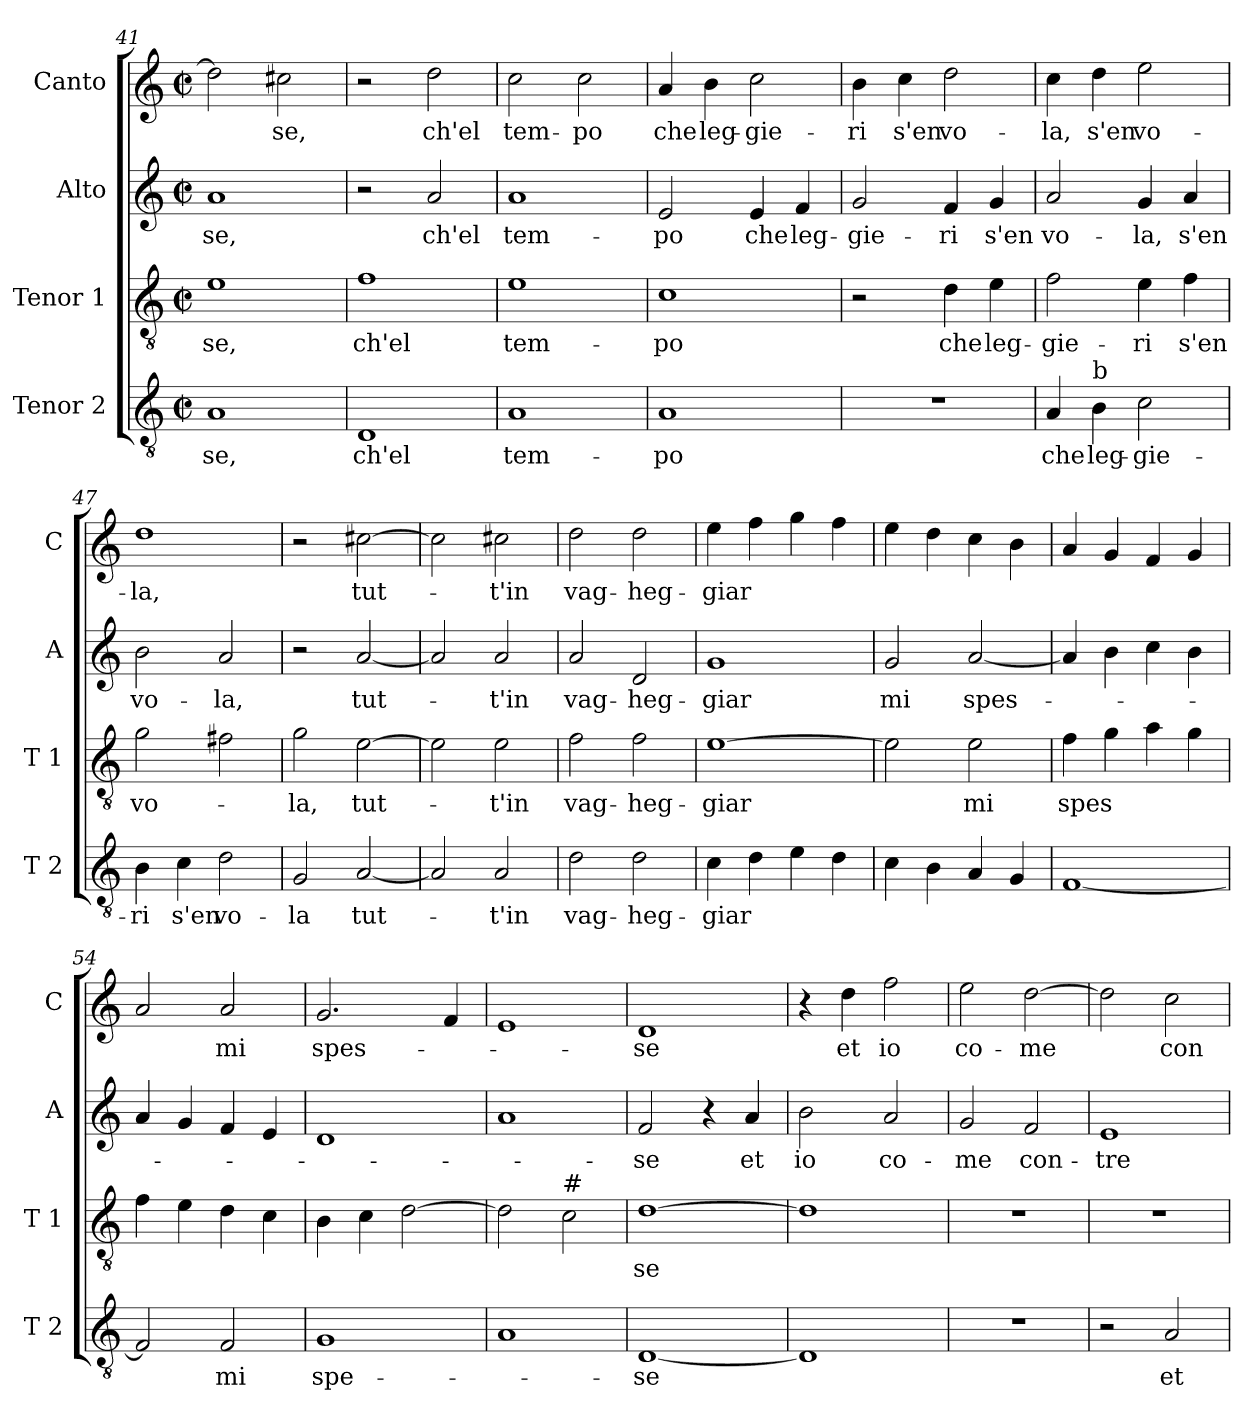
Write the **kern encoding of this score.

**kern	**text	**kern	**text	**kern	**text	**kern	**text
*part4	*part4	*part3	*part3	*part2	*part2	*part1	*part1
*staff4	*staff4	*staff3	*staff3	*staff2	*staff2	*staff1	*staff1
*I"Tenor 2	*	*I"Tenor 1	*	*I"Alto	*	*I"Canto	*
*I'T 2	*	*I'T 1	*	*I'A	*	*I'C	*
*clefGv2	*	*clefGv2	*	*clefG2	*	*clefG2	*
*k[]	*	*k[]	*	*k[]	*	*k[]	*
*C:	*	*C:	*	*C:	*	*C:	*
*M2/2	*	*M2/2	*	*M2/2	*	*M2/2	*
*met(c|)	*	*met(c|)	*	*met(c|)	*	*met(c|)	*
=41	=41	=41	=41	=41	=41	=41	=41
!	!LO:LY:b	!	!LO:LY:b	!	!LO:LY:b	!	!
1A	-se,	1e	-se,	1a	-se,	2dd\]	.
!	!	!	!	!	!	!	!LO:LY:b
.	.	.	.	.	.	2cc#X\	-se,
!!LO:PB:g=z
=42	=42	=42	=42	=42	=42	=42	=42
!	!LO:LY:b	!	!LO:LY:b	!	!	!	!
1D	ch'el	1f	ch'el	2r	.	2r	.
!	!	!	!	!	!LO:LY:b	!	!LO:LY:b
.	.	.	.	2a/	ch'el	2dd\	ch'el
=43	=43	=43	=43	=43	=43	=43	=43
!	!LO:LY:b	!	!LO:LY:b	!	!LO:LY:b	!	!LO:LY:b
1A	tem-	1e	tem-	1a	tem-	2cc\	tem-
!	!	!	!	!	!	!	!LO:LY:b
.	.	.	.	.	.	2cc\	-po
=44	=44	=44	=44	=44	=44	=44	=44
!	!LO:LY:b	!	!LO:LY:b	!	!LO:LY:b	!	!LO:LY:b
1A	-po	1c	-po	2e/	-po	4a/	che
!	!	!	!	!	!	!	!LO:LY:b
.	.	.	.	.	.	4b\	leg-
!	!	!	!	!	!LO:LY:b	!	!LO:LY:b
.	.	.	.	4e/	che	2cc\	-gie-
!	!	!	!	!	!LO:LY:b	!	!
.	.	.	.	4f/	leg-	.	.
=45	=45	=45	=45	=45	=45	=45	=45
!	!	!	!	!	!LO:LY:b	!	!LO:LY:b
1r	.	2r	.	2g/	-gie-	4b\	-ri
!	!	!	!	!	!	!	!LO:LY:b
.	.	.	.	.	.	4cc\	s'en
!	!	!	!LO:LY:b	!	!LO:LY:b	!	!LO:LY:b
.	.	4d\	che	4f/	-ri	2dd\	vo-
!	!	!	!LO:LY:b	!	!LO:LY:b	!	!
.	.	4e\	leg-	4g/	s'en	.	.
=46	=46	=46	=46	=46	=46	=46	=46
!	!LO:LY:b	!	!LO:LY:b	!	!LO:LY:b	!	!LO:LY:b
4A/	che	2f\	-gie-	2a/	vo-	4cc\	-la,
!LO:TX:a:t=b	!	!	!	!	!	!	!
!	!LO:LY:b	!	!	!	!	!	!LO:LY:b
4B\	leg-	.	.	.	.	4dd\	s'en
!	!LO:LY:b	!	!LO:LY:b	!	!LO:LY:b	!	!LO:LY:b
2c\	-gie-	4e\	-ri	4g/	-la,	2ee\	vo-
!	!	!	!LO:LY:b	!	!LO:LY:b	!	!
.	.	4f\	s'en	4a/	s'en	.	.
=47	=47	=47	=47	=47	=47	=47	=47
!	!LO:LY:b	!	!LO:LY:b	!	!LO:LY:b	!	!LO:LY:b
4B\	-ri	2g\	vo-	2b\	vo-	1dd	-la,
!	!LO:LY:b	!	!	!	!	!	!
4c\	s'en	.	.	.	.	.	.
!	!LO:LY:b	!	!	!	!LO:LY:b	!	!
2d\	vo-	2f#X\	.	2a/	-la,	.	.
!!LO:LB:g=z
=48	=48	=48	=48	=48	=48	=48	=48
!	!LO:LY:b	!	!LO:LY:b	!	!	!	!
2G/	-la	2g\	-la,	2r	.	2r	.
!	!LO:LY:b	!	!LO:LY:b	!	!LO:LY:b	!	!LO:LY:b
[2A/	tut-	[2e\	tut-	[2a/	tut-	[2cc#X\	tut-
=49	=49	=49	=49	=49	=49	=49	=49
2A/]	.	2e\]	.	2a/]	.	2cc#\]	.
!	!LO:LY:b	!	!LO:LY:b	!	!LO:LY:b	!	!LO:LY:b
2A/	-t'in	2e\	-t'in	2a/	-t'in	2cc#X\	-t'in
=50	=50	=50	=50	=50	=50	=50	=50
!	!LO:LY:b	!	!LO:LY:b	!	!LO:LY:b	!	!LO:LY:b
2d\	vag-	2f\	vag-	2a/	vag-	2dd\	vag-
!	!LO:LY:b	!	!LO:LY:b	!	!LO:LY:b	!	!LO:LY:b
2d\	-heg-	2f\	-heg-	2d/	-heg-	2dd\	-heg-
=51	=51	=51	=51	=51	=51	=51	=51
!	!LO:LY:b	!	!LO:LY:b	!	!LO:LY:b	!	!LO:LY:b
4c\	-giar	[1e	-giar	1g	-giar	4ee\	-giar
4d\	.	.	.	.	.	4ff\	.
4e\	.	.	.	.	.	4gg\	.
4d\	.	.	.	.	.	4ff\	.
=52	=52	=52	=52	=52	=52	=52	=52
!	!	!	!	!	!LO:LY:b	!	!
4c\	.	2e\]	.	2g/	mi	4ee\	.
4B\	.	.	.	.	.	4dd\	.
!	!	!	!LO:LY:b	!	!LO:LY:b	!	!
4A/	.	2e\	mi	[2a/	spes-	4cc\	.
4G/	.	.	.	.	.	4b\	.
=53	=53	=53	=53	=53	=53	=53	=53
!	!	!	!LO:LY:b	!	!	!	!
[1F	.	4f\	spes	4a/]	.	4a/	.
.	.	4g\	.	4b\	.	4g/	.
.	.	4a\	.	4cc\	.	4f/	.
.	.	4g\	.	4b\	.	4g/	.
!!LO:LB:g=z
=54	=54	=54	=54	=54	=54	=54	=54
2F/]	.	4f\	.	4a/	.	2a/	.
.	.	4e\	.	4g/	.	.	.
!	!LO:LY:b	!	!	!	!	!	!LO:LY:b
2F/	mi	4d\	.	4f/	.	2a/	mi
.	.	4c\	.	4e/	.	.	.
=55	=55	=55	=55	=55	=55	=55	=55
!	!LO:LY:b	!	!	!	!	!	!LO:LY:b
1G	spe-	4B\	.	1d	.	2.g/	spes-
.	.	4c\	.	.	.	.	.
.	.	[2d\	.	.	.	.	.
.	.	.	.	.	.	4f/	.
=56	=56	=56	=56	=56	=56	=56	=56
1A	.	2d\]	.	1a	.	1e	.
!	!	!LO:TX:a:t=#	!	!	!	!	!
.	.	2c\	.	.	.	.	.
=57	=57	=57	=57	=57	=57	=57	=57
!	!LO:LY:b	!	!LO:LY:b	!	!LO:LY:b	!	!LO:LY:b
[1D	-se	[1d	se	2f/	-se	1d	-se
.	.	.	.	4r	.	.	.
!	!	!	!	!	!LO:LY:b	!	!
.	.	.	.	4a/	et	.	.
=58	=58	=58	=58	=58	=58	=58	=58
!	!	!	!	!	!LO:LY:b	!	!
1D]	.	1d]	.	2b\	io	4r	.
!	!	!	!	!	!	!	!LO:LY:b
.	.	.	.	.	.	4dd\	et
!	!	!	!	!	!LO:LY:b	!	!LO:LY:b
.	.	.	.	2a/	co-	2ff\	io
=59	=59	=59	=59	=59	=59	=59	=59
!	!	!	!	!	!LO:LY:b	!	!LO:LY:b
1r	.	1r	.	2g/	-me	2ee\	co-
!	!	!	!	!	!LO:LY:b	!	!LO:LY:b
.	.	.	.	2f/	con-	[2dd\	-me
!!LO:LB:g=z
=60	=60	=60	=60	=60	=60	=60	=60
!	!	!	!	!	!LO:LY:b	!	!
2r	.	1r	.	1e	-tre-	2dd\]	.
!	!LO:LY:b	!	!	!	!	!	!LO:LY:b
2A/	et	.	.	.	.	2cc\	con-
=	=	=	=	=	=	=	=
*-	*-	*-	*-	*-	*-	*-	*-
